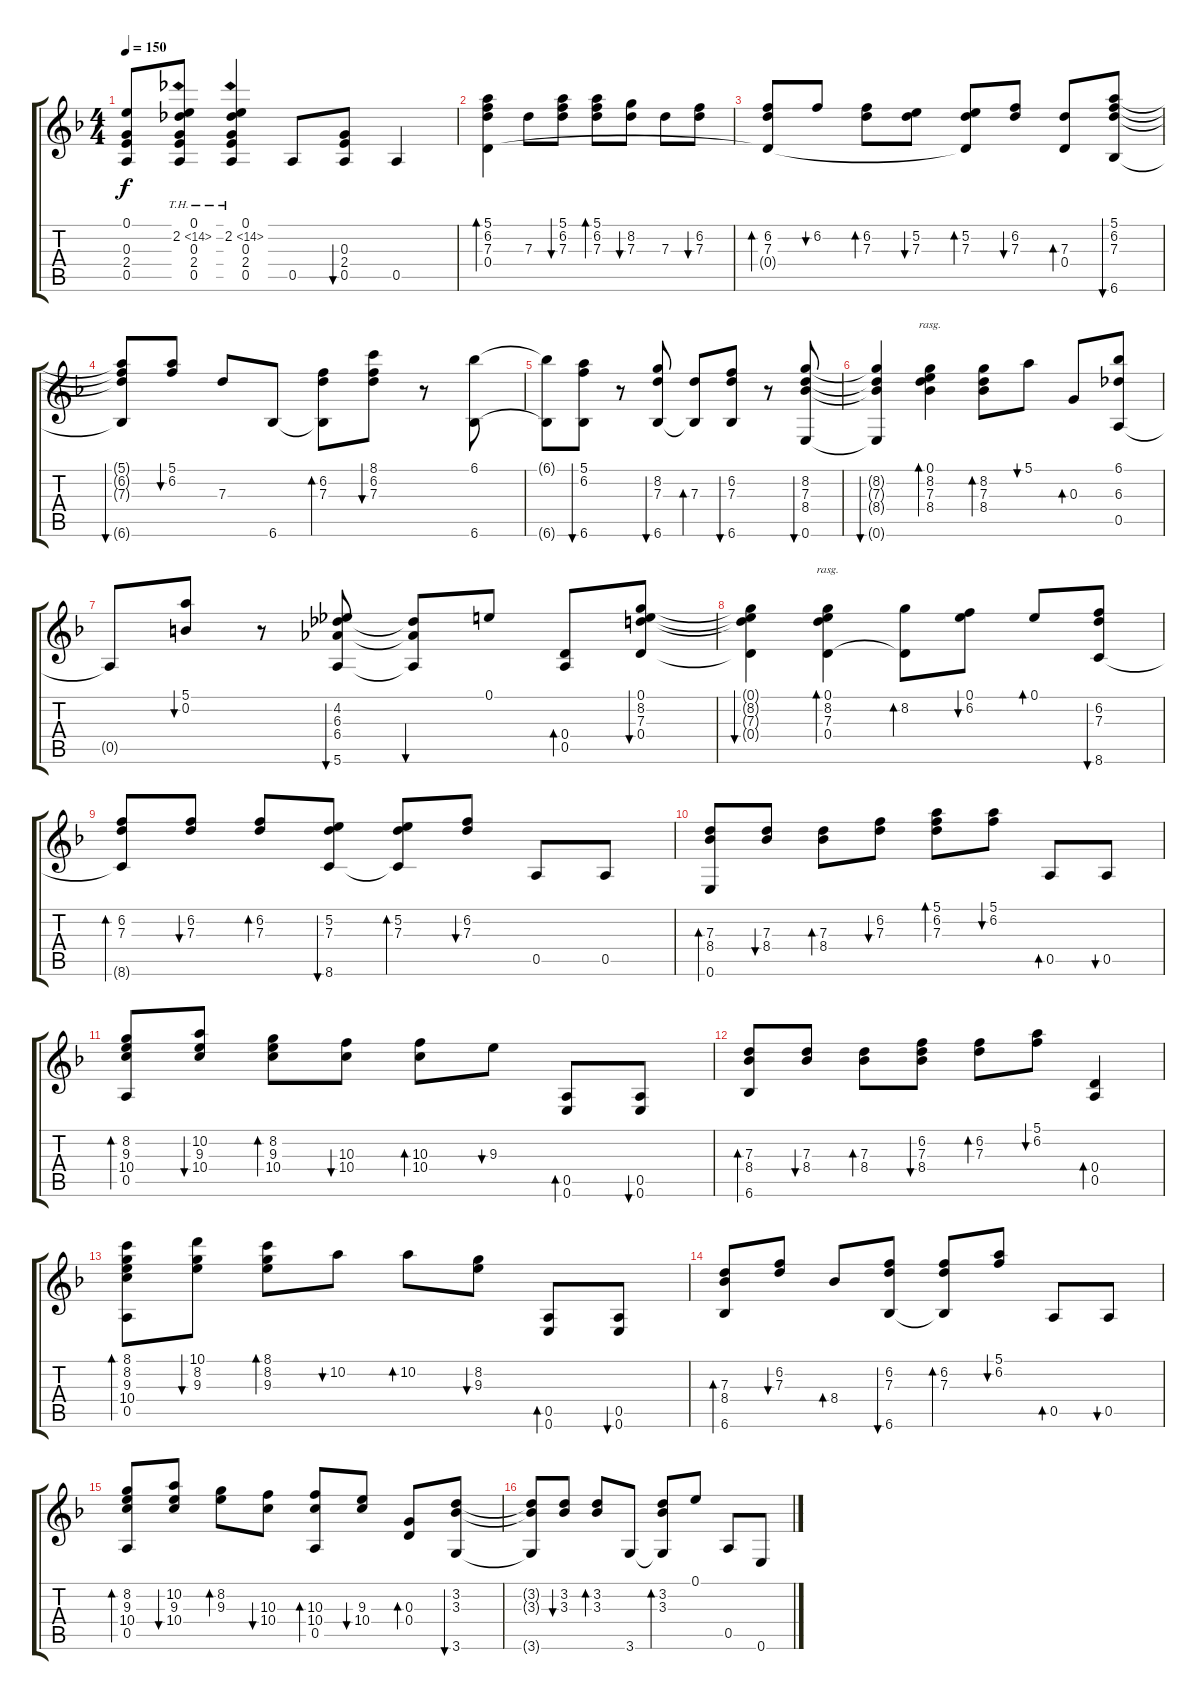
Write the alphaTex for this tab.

\track "" {instrument acousticguitarsteel}
\staff {score tabs}
\tuning (E4 B3 G3 D3 A2 E2) {hide}
\ts (4 4)
\tempo 150
\clef g2
\ks f
(0.1{t} 0.3{t} 2.4{t} 0.5{t}).8{dy f} (0.1 2.2{th 12} 0.3 2.4 0.5).8 (0.1 2.2{th 12} 0.3 2.4 0.5).4 0.5.8 (0.3 2.4 0.5).8{bu 60} 0.5.4 |
(5.1 6.2 7.3 0.4).4{bd 120} 7.3.8 (5.1 6.2 7.3).8{bu 120} (5.1 6.2 7.3).8{bd 120} (8.2 7.3).8{bu 120} 7.3.8 (6.2 7.3).8{bu 120} |
(6.2 7.3 0.4{t}).8{bd 120} 6.2.8{bu 120} (6.2 7.3).8{bd 120} (5.2 7.3).8{bu 120} (5.2 7.3 0.4{t}).8{bd 120} (6.2 7.3).8{bu 120} (7.3 0.4).8{bd 120} (5.1 6.2 7.3 6.6).8{bu 120} |
(5.1{t} 6.2{t} 7.3{t} 6.6{t}).8{bu 120} (5.1 6.2).8{bu 120} 7.3.8 6.6.8 (6.2 7.3 6.6{t}).8{bd 120} (8.1 6.2 7.3).8{bu 120} r.8{txt ""} (6.1 6.6).8 |
(6.1{t} 6.6{t}).8 (5.1 6.2 6.6).8{bu 120} r.8{txt ""} (8.2 7.3 6.6).8{bu 120} (7.3 6.6{t}).8{bd 120} (6.2 7.3 6.6).8{bu 120} r.8{txt ""} (8.2 7.3 8.4 0.6).8{bu 120} |
(8.2{t} 7.3{t} 8.4{t} 0.6{t}).4{bu 120} (0.1 8.2 7.3 8.4).4{bd 120 rasg ii} (8.2 7.3 8.4).8{bd 120} 5.1.8{bu 120} 0.3.8{bd 120} (6.1 6.3 0.5).8 |
0.5{t}.8{txt ""} (5.1 0.2).8{bu 120} r.8 (4.2 6.3 6.4 5.6).8{bu 120} (6.3{t} 6.4{t} 5.6{t}).8{bu 120} 0.1.8 (0.4 0.5).8{bd 120} (0.1 8.2 7.3 0.4).8{bu 120} |
(0.1{t} 8.2{t} 7.3{t} 0.4{t}).4{bu 120} (0.1 8.2 7.3 0.4).4{bd 120 rasg ii} (8.2 0.4{t}).8{bd 120} (0.1 6.2).8{bu 120} 0.1.8{bd 60} (6.2 7.3 8.6).8{bu 120} |
(6.2 7.3 8.6{t}).8{bd 120} (6.2 7.3).8{bu 120} (6.2 7.3).8{bd 120} (5.2 7.3 8.6).8{bu 120} (5.2 7.3 8.6{t}).8{bd 60} (6.2 7.3).8{bu 120} 0.5.8 0.5.8 |
(7.3 8.4 0.6).8{bd 120} (7.3 8.4).8{bu 60} (7.3 8.4).8{bd 60} (6.2 7.3).8{bu 60} (5.1 6.2 7.3).8{bd 60} (5.1 6.2).8{bu 60} 0.5.8{bd 60} 0.5.8{bu 60} |
(8.2 9.3 10.4 0.5).8{bd 120} (10.2 9.3 10.4).8{bu 120} (8.2 9.3 10.4).8{bd 120} (10.3 10.4).8{bu 120} (10.3 10.4).8{bd 120} 9.3.8{bu 120} (0.5 0.6).8{bd 120} (0.5 0.6).8{bu 120} |
(7.3 8.4 6.6).8{bd 120} (7.3 8.4).8{bu 60} (7.3 8.4).8{bd 120} (6.2 7.3 8.4).8{bu 120} (6.2 7.3).8{bd 120} (5.1 6.2).8{bu 120} (0.4 0.5).4{bd 60} |
(8.1 8.2 9.3 10.4 0.5).8{bd 120} (10.1 8.2 9.3).8{bu 120} (8.1 8.2 9.3).8{bd 120} 10.2.8{bu 120} 10.2.8{bd 120} (8.2 9.3).8{bu 120} (0.5 0.6).8{bd 120} (0.5 0.6).8{bu 120} |
(7.3 8.4 6.6).8{bd 120} (6.2 7.3).8{bu 120} 8.4.8{bd 120} (6.2 7.3 6.6).8{bu 120} (6.2 7.3 6.6{t}).8{bd 120} (5.1 6.2).8{bu 120} 0.5.8{bd 120} 0.5.8{bu 120} |
(8.2 9.3 10.4 0.5).8{bd 120} (10.2 9.3 10.4).8{bu 120} (8.2 9.3).8{bd 120} (10.3 10.4).8{bu 120} (10.3 10.4 0.5).8{bd 120} (9.3 10.4).8{bu 120} (0.3 0.4).8{bd 120} (3.2 3.3 3.6).8{bu 120} |
(3.2{t} 3.3{t} 3.6{t}).8 (3.2 3.3).8{bu 120} (3.2 3.3).8{bd 120} 3.6.8 (3.2 3.3 3.6{t}).8{bd 120} 0.1.8 0.5.8 0.6.8
